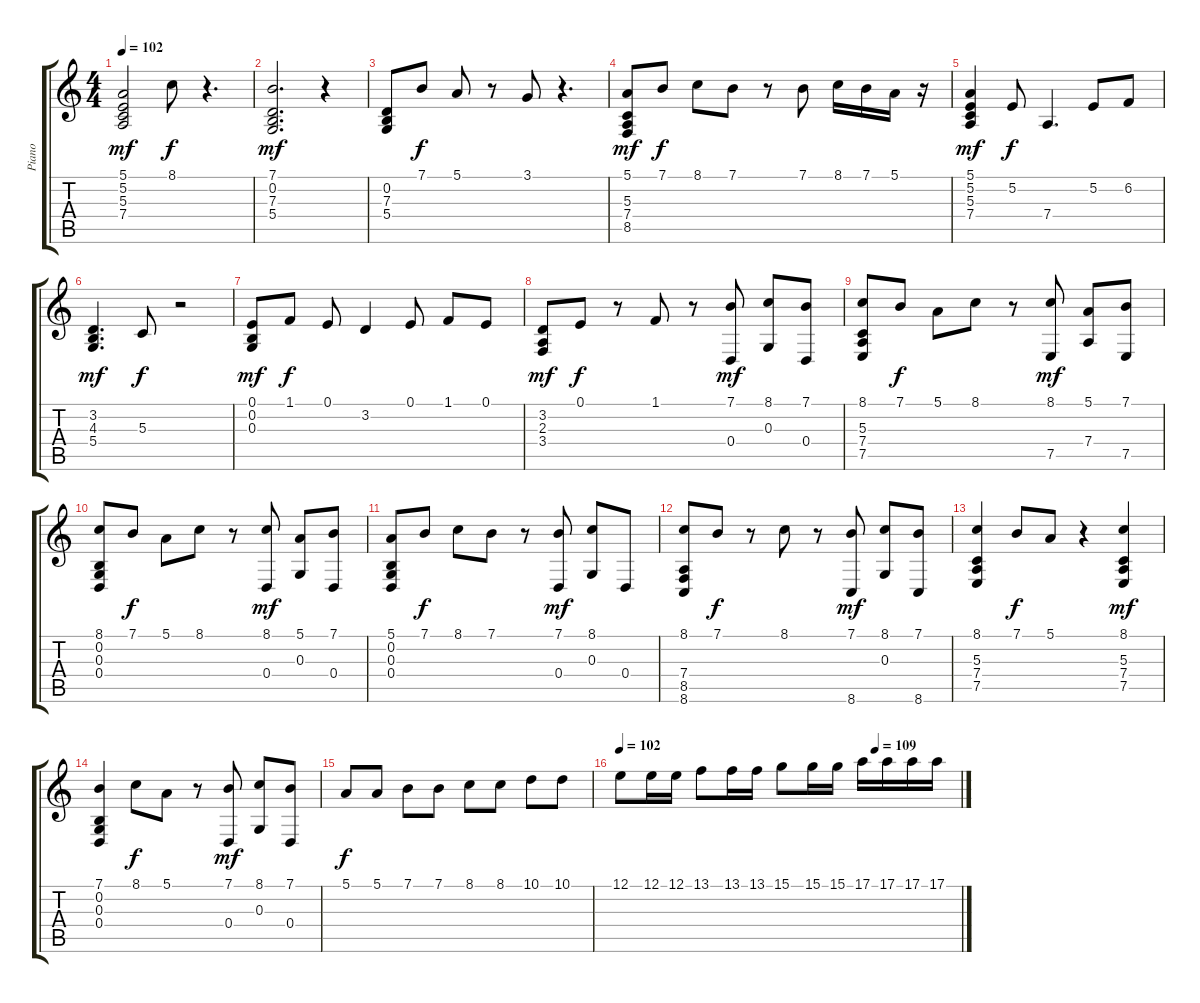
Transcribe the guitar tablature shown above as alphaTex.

\track ("Piano" "Piano") {instrument brightacousticpiano}
\staff {score tabs}
\tuning (E4 B3 G3 D3 A2 E2) {hide}
\ts (4 4)
\tempo 102
\clef g2
\ks c
(5.1 5.2 5.3 7.4).2{dy mf} 8.1.8{dy f} r.4{d} |
(7.1 0.2 7.3 5.4).2{d dy mf} r.4 |
(0.2 7.3 5.4).8 7.1.8{dy f} 5.1.8 r.8 3.1.8 r.4{d} |
(5.1 5.3 7.4 8.5).8{dy mf} 7.1.8{dy f} 8.1.8 7.1.8 r.8 7.1.8 8.1.16 7.1.16 5.1.16 r.16 |
(5.1 5.2 5.3 7.4).4{dy mf} 5.2.8{dy f} 7.4.4{d} 5.2.8 6.2.8 |
(3.2 4.3 5.4).4{d dy mf} 5.3.8{dy f} r.2 |
(0.1 0.2 0.3).8{dy mf} 1.1.8{dy f} 0.1.8 3.2.4 0.1.8 1.1.8 0.1.8 |
(3.2 2.3 3.4).8{dy mf} 0.1.8{dy f} r.8 1.1.8 r.8 (7.1 0.4).8{dy mf} (8.1 0.3).8 (7.1 0.4).8 |
(8.1 5.3 7.4 7.5).8 7.1.8{dy f} 5.1.8 8.1.8 r.8 (8.1 7.5).8{dy mf} (5.1 7.4).8 (7.1 7.5).8 |
(8.1 0.2 0.3 0.4).8 7.1.8{dy f} 5.1.8 8.1.8 r.8 (8.1 0.4).8{dy mf} (5.1 0.3).8 (7.1 0.4).8 |
(5.1 0.2 0.3 0.4).8 7.1.8{dy f} 8.1.8 7.1.8 r.8 (7.1 0.4).8{dy mf} (8.1 0.3).8 0.4.8 |
(8.1 7.4 8.5 8.6).8 7.1.8{dy f} r.8 8.1.8 r.8 (7.1 8.6).8{dy mf} (8.1 0.3).8 (7.1 8.6).8 |
(8.1 5.3 7.4 7.5).4 7.1.8{dy f} 5.1.8 r.4 (8.1 5.3 7.4 7.5).4{dy mf} |
(7.1 0.2 0.3 0.4).4 8.1.8{dy f} 5.1.8 r.8 (7.1 0.4).8{dy mf} (8.1 0.3).8 (7.1 0.4).8 |
5.1.8{dy f} 5.1.8 7.1.8 7.1.8 8.1.8 8.1.8 10.1.8 10.1.8 |
\tempo 102
\tempo (109 0.75)
12.1.8 12.1.16 12.1.16 13.1.8 13.1.16 13.1.16 15.1.8 15.1.16 15.1.16 17.1.16 17.1.16 17.1.16 17.1.16
